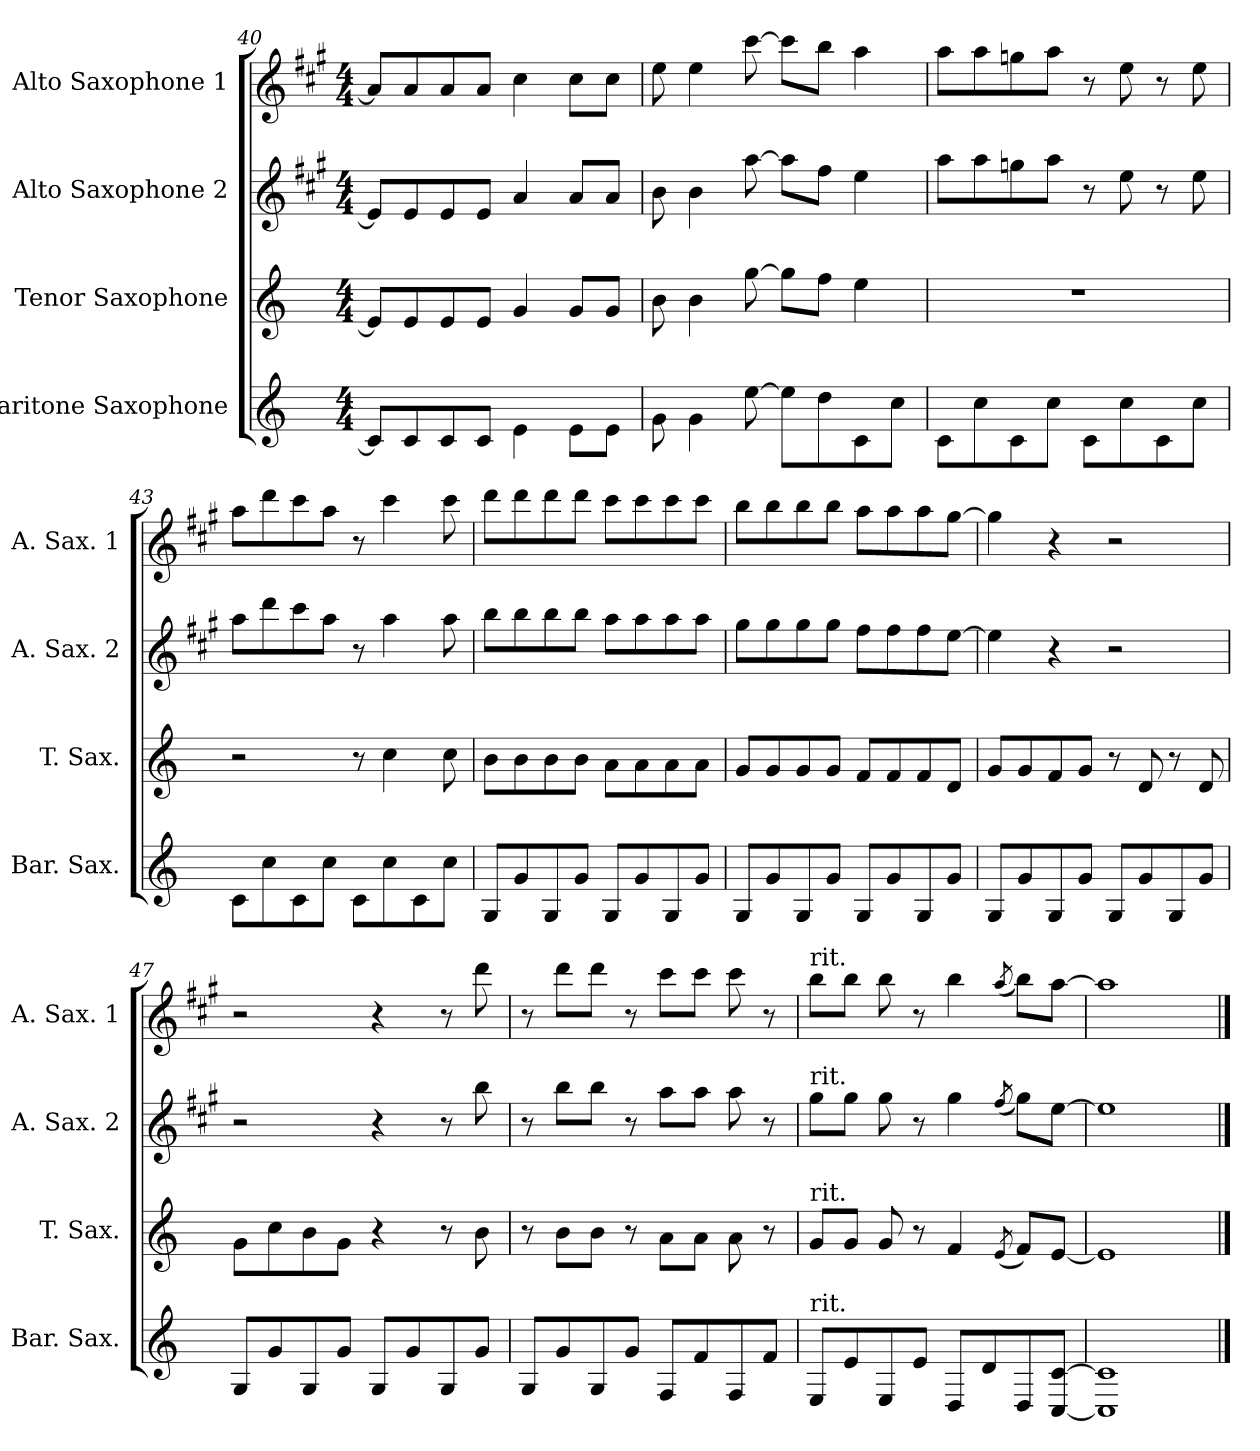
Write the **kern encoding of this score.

**kern	**kern	**kern	**kern
*part4	*part3	*part2	*part1
*staff4	*staff3	*staff2	*staff1
*I"Baritone Saxophone	*I"Tenor Saxophone	*I"Alto Saxophone 2	*I"Alto Saxophone 1
*I'Bar. Sax.	*I'T. Sax.	*I'A. Sax. 2	*I'A. Sax. 1
*clefG2	*clefG2	*clefG2	*clefG2
*ITrd12c21	*ITrd8c14	*ITrd5c9	*ITrd5c9
*k[]	*k[]	*k[]	*k[]
*M4/4	*M4/4	*M4/4	*M4/4
=40	=40	=40	=40
8C/L]	8E/L]	8G/L]	8c/L]
8C/	8E/	8G/	8c/
8C/	8E/	8G/	8c/
8C/J	8E/J	8G/J	8c/J
4E\	4G/	4c/	4e\
8E\L	8G/L	8c/L	8e\L
8E\J	8G/J	8c/J	8e\J
!!LO:LB:g=z
=41	=41	=41	=41
8G\	8B\	8d\	8g\
4G\	4B\	4d\	4g\
[8e\	[8g\	[8cc\	[8ee\
8e\L]	8g\L]	8cc\L]	8ee\L]
8d\	8f\J	8a\J	8dd\J
8C\	4e\	4g\	4cc\
8c\J	.	.	.
=42	=42	=42	=42
8C\L	1r	8cc\L	8cc\L
8c\	.	8cc\	8cc\
8C\	.	8b-X\	8b-X\
8c\J	.	8cc\J	8cc\J
8C\L	.	8r	8r
8c\	.	8g\	8g\
8C\	.	8r	8r
8c\J	.	8g\	8g\
=43	=43	=43	=43
8C\L	2r	8cc\L	8cc\L
8c\	.	8ff\	8ff\
8C\	.	8ee\	8ee\
8c\J	.	8cc\J	8cc\J
8C\L	8r	8r	8r
8c\	4c\	4cc\	4ee\
8C\	.	.	.
8c\J	8c\	8cc\	8ee\
=44	=44	=44	=44
8GG/L	8B\L	8dd\L	8ff\L
8G/	8B\	8dd\	8ff\
8GG/	8B\	8dd\	8ff\
8G/J	8B\J	8dd\J	8ff\J
8GG/L	8A\L	8cc\L	8ee\L
8G/	8A\	8cc\	8ee\
8GG/	8A\	8cc\	8ee\
8G/J	8A\J	8cc\J	8ee\J
!!LO:PB:g=z
=45	=45	=45	=45
8GG/L	8G/L	8b\L	8dd\L
8G/	8G/	8b\	8dd\
8GG/	8G/	8b\	8dd\
8G/J	8G/J	8b\J	8dd\J
8GG/L	8F/L	8a\L	8cc\L
8G/	8F/	8a\	8cc\
8GG/	8F/	8a\	8cc\
8G/J	8D/J	[8g\J	[8b\J
=46	=46	=46	=46
8GG/L	8G/L	4g\]	4b\]
8G/	8G/	.	.
8GG/	8F/	4r	4r
8G/J	8G/J	.	.
8GG/L	8r	2r	2r
8G/	8D/	.	.
8GG/	8r	.	.
8G/J	8D/	.	.
=47	=47	=47	=47
8GG/L	8G\L	2r	2r
8G/	8c\	.	.
8GG/	8B\	.	.
8G/J	8G\J	.	.
8GG/L	4r	4r	4r
8G/	.	.	.
8GG/	8r	8r	8r
8G/J	8B\	8dd\	8ff\
=48	=48	=48	=48
8GG/L	8r	8r	8r
8G/	8B\L	8dd\L	8ff\L
8GG/	8B\J	8dd\J	8ff\J
8G/J	8r	8r	8r
8FF/L	8A\L	8cc\L	8ee\L
8F/	8A\J	8cc\J	8ee\J
8FF/	8A\	8cc\	8ee\
8F/J	8r	8r	8r
!!LO:LB:g=z
=49	=49	=49	=49
!	!	!	!LO:TX:a:t=rit.
!	!	!LO:TX:a:t=rit.	!
!	!LO:TX:a:t=rit.	!	!
!LO:TX:a:t=rit.	!	!	!
8EE/L	8G/L	8b\L	8dd\L
8E/	8G/J	8b\J	8dd\J
8EE/	8G/	8b\	8dd\
8E/J	8r	8r	8r
8DD/L	4F/	4b\	4dd\
8D/	.	.	.
.	(<8qE/	(<8qa/	(<8qcc/
8DD/	8F/L)	8b\L)	8dd\L)
[8CC/ [8C/J	[8E/J	[8g\J	[8cc\J
=50	=50	=50	=50
1CC] 1C]	1E]	1g]	1cc]
==	==	==	==
*-	*-	*-	*-
